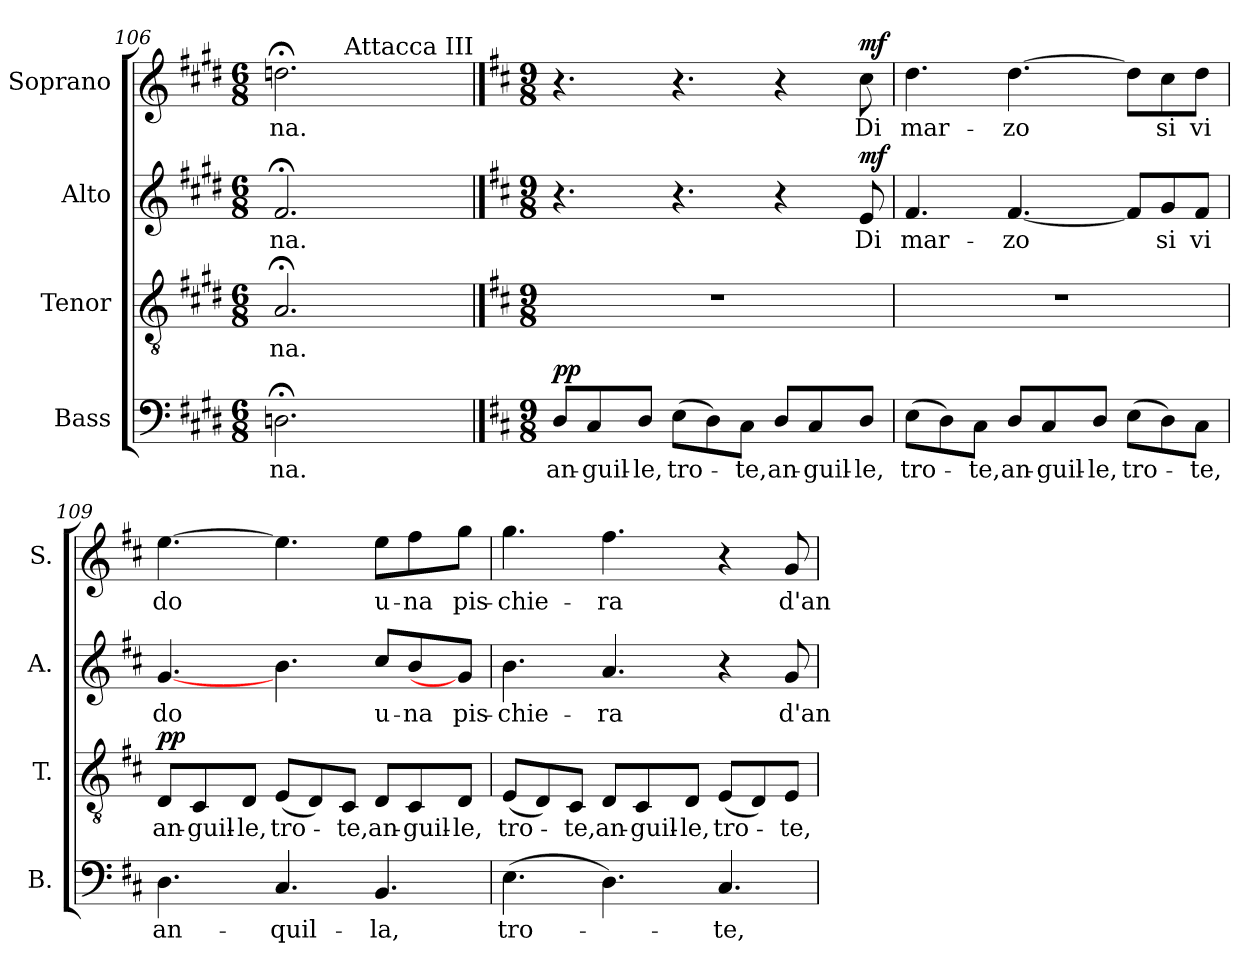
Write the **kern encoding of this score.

**kern	**text	**dynam	**kern	**text	**dynam	**kern	**text	**dynam	**kern	**text	**dynam
*part4	*part4	*part4	*part3	*part3	*part3	*part2	*part2	*part2	*part1	*part1	*part1
*staff4	*staff4	*staff4	*staff3	*staff3	*staff3	*staff2	*staff2	*staff2	*staff1	*staff1	*staff1
*I"Bass	*	*	*I"Tenor	*	*	*I"Alto	*	*	*I"Soprano	*	*
*I'B.	*	*	*I'T.	*	*	*I'A.	*	*	*I'S.	*	*
*clefF4	*	*	*clefGv2	*	*	*clefG2	*	*	*clefG2	*	*
*	*	*	*ITrd7c12	*	*	*	*	*	*	*	*
*k[f#c#g#d#]	*	*	*k[f#c#g#d#]	*	*	*k[f#c#g#d#]	*	*	*k[f#c#g#d#]	*	*
*E:	*	*	*E:	*	*	*E:	*	*	*E:	*	*
*M6/8	*	*	*M6/8	*	*	*M6/8	*	*	*M6/8	*	*
=106	=106	=106	=106	=106	=106	=106	=106	=106	=106	=106	=106
!	!LO:LY:b:color=#000000	!	!	!	!	!	!	!	!	!	!
!	!	!	!	!LO:LY:b:color=#000000	!	!	!	!	!	!	!
!	!	!	!	!	!	!	!LO:LY:b:color=#000000	!	!	!	!
!	!	!	!	!	!	!	!	!	!	!LO:LY:b:color=#000000	!
*	*	*	*	*	*	*	*	*	*^	*	*
2.Dn;i\	-na.	.	2.AA;i/	-na.	.	2.f#;i/	-na.	.	2.ddn;i\	4ryy	-na.	.
.	.	.	.	.	.	.	.	.	.	32ryy	.	.
.	.	.	.	.	.	.	.	.	.	512.ryy	.	.
!	!	!	!	!	!	!	!	!	!	!LO:TX:a:t=Attacca III	!	!
.	.	.	.	.	.	.	.	.	.	4ryy	.	.
.	.	.	.	.	.	.	.	.	.	8ryy	.	.
.	.	.	.	.	.	.	.	.	.	16ryy	.	.
.	.	.	.	.	.	.	.	.	.	64ryy	.	.
.	.	.	.	.	.	.	.	.	.	128ryy	.	.
.	.	.	.	.	.	.	.	.	.	256ryy	.	.
.	.	.	.	.	.	.	.	.	.	1024ryy	.	.
*	*	*	*	*	*	*	*	*	*v	*v	*	*
!!LO:LB:g=z
==107	==107	==107	==107	==107	==107	==107	==107	==107	==107	==107	==107
*k[f#c#]	*	*	*k[f#c#]	*	*	*k[f#c#]	*	*	*k[f#c#]	*	*
*D:	*	*	*D:	*	*	*D:	*	*	*D:	*	*
*M9/8	*	*	*M9/8	*	*	*M9/8	*	*	*M9/8	*	*
*	*	*	*	*	*	*	*	*	*MM80	*	*
*	*	*	*	*	*	*	*	*	*^	*	*
!	!LO:LY:b:color=#000000	!	!LO:N:vis=1	!	!	!	!	!	!	!	!	!
*	*	*	*	*	*	*	*	*	*v	*v	*	*
8Di/L	an-	pp	8%9r	.	.	4.r	.	.	4.r	.	.
!	!LO:LY:b:color=#000000	!	!	!	!	!	!	!	!	!	!
8C#i/	-guil-	.	.	.	.	.	.	.	.	.	.
!	!LO:LY:b:color=#000000	!	!	!	!	!	!	!	!	!	!
8Di/J	-le,	.	.	.	.	.	.	.	.	.	.
!	!LO:LY:b:color=#000000	!	!	!	!	!	!	!	!	!	!
(8Ei\L	tro-	.	.	.	.	4.r	.	.	4.r	.	.
8Di\)	.	.	.	.	.	.	.	.	.	.	.
!	!LO:LY:b:color=#000000	!	!	!	!	!	!	!	!	!	!
8C#i\J	-te,	.	.	.	.	.	.	.	.	.	.
!	!LO:LY:b:color=#000000	!	!	!	!	!	!	!	!	!	!
8Di/L	an-	.	.	.	.	4r	.	.	4r	.	.
!	!LO:LY:b:color=#000000	!	!	!	!	!	!	!	!	!	!
8C#i/	-guil-	.	.	.	.	.	.	.	.	.	.
!	!LO:LY:b:color=#000000	!	!	!	!	!	!	!	!	!	!
!	!	!	!	!	!	!	!LO:LY:b:color=#000000	!	!	!	!
!	!	!	!	!	!	!	!	!	!	!LO:LY:b:color=#000000	!
8Di/J	-le,	.	.	.	.	8ei/	Di	mf	8cc#i\	Di	mf
=108	=108	=108	=108	=108	=108	=108	=108	=108	=108	=108	=108
!	!LO:LY:b:color=#000000	!	!LO:N:vis=1	!	!	!	!	!	!	!	!
!	!	!	!	!	!	!	!LO:LY:b:color=#000000	!	!	!	!
!	!	!	!	!	!	!	!	!	!	!LO:LY:b:color=#000000	!
(8Ei\L	tro-	.	8%9r	.	.	4.f#i/	mar-	.	4.ddi\	mar-	.
8Di\)	.	.	.	.	.	.	.	.	.	.	.
!	!LO:LY:b:color=#000000	!	!	!	!	!	!	!	!	!	!
8C#i\J	-te,	.	.	.	.	.	.	.	.	.	.
!	!LO:LY:b:color=#000000	!	!	!	!	!	!	!	!	!	!
!	!	!	!	!	!	!	!LO:LY:b:color=#000000	!	!	!	!
!	!	!	!	!	!	!	!	!	!	!LO:LY:b:color=#000000	!
8Di/L	an-	.	.	.	.	[<4.f#i/	-zo	.	[>4.ddi\	-zo	.
!	!LO:LY:b:color=#000000	!	!	!	!	!	!	!	!	!	!
8C#i/	-guil-	.	.	.	.	.	.	.	.	.	.
!	!LO:LY:b:color=#000000	!	!	!	!	!	!	!	!	!	!
8Di/J	-le,	.	.	.	.	.	.	.	.	.	.
!	!LO:LY:b:color=#000000	!	!	!	!	!	!	!	!	!	!
(8Ei\L	tro-	.	.	.	.	8f#i/L]	.	.	8ddi\L]	.	.
!	!	!	!	!	!	!	!LO:LY:b:color=#000000	!	!	!	!
!	!	!	!	!	!	!	!	!	!	!LO:LY:b:color=#000000	!
8Di\)	.	.	.	.	.	8gi/	si	.	8cc#i\	si	.
!	!LO:LY:b:color=#000000	!	!	!	!	!	!	!	!	!	!
!	!	!	!	!	!	!	!LO:LY:b:color=#000000	!	!	!	!
!	!	!	!	!	!	!	!	!	!	!LO:LY:b:color=#000000	!
8C#i\J	-te,	.	.	.	.	8f#i/J	vi	.	8ddi\J	vi	.
=109	=109	=109	=109	=109	=109	=109	=109	=109	=109	=109	=109
!	!LO:LY:b:color=#000000	!	!	!	!	!	!	!	!	!	!
!	!	!	!	!LO:LY:b:color=#000000	!	!	!	!	!	!	!
!	!	!	!	!	!	!	!LO:LY:b:color=#000000	!	!	!	!
!	!	!	!	!	!	!	!	!	!	!LO:LY:b:color=#000000	!
4.Di\	an-	.	8DDi/L	an-	pp	[<4.gi/	do	.	[>4.eei\	do	.
!	!	!	!	!LO:LY:b:color=#000000	!	!	!	!	!	!	!
.	.	.	8CC#i/	-guil-	.	.	.	.	.	.	.
!	!	!	!	!LO:LY:b:color=#000000	!	!	!	!	!	!	!
.	.	.	8DDi/J	-le,	.	.	.	.	.	.	.
!	!LO:LY:b:color=#000000	!	!	!	!	!	!	!	!	!	!
!	!	!	!	!LO:LY:b:color=#000000	!	!	!	!	!	!	!
4.C#i/	-quil-	.	(8EEi/L	tro-	.	4.bi\	.	.	4.eei\]	.	.
.	.	.	8DDi/)	.	.	.	.	.	.	.	.
!	!	!	!	!LO:LY:b:color=#000000	!	!	!	!	!	!	!
.	.	.	8CC#i/J	-te,	.	.	.	.	.	.	.
!	!LO:LY:b:color=#000000	!	!	!	!	!	!	!	!	!	!
!	!	!	!	!LO:LY:b:color=#000000	!	!	!	!	!	!	!
!	!	!	!	!	!	!	!LO:LY:b:color=#000000	!	!	!	!
!	!	!	!	!	!	!	!	!	!	!LO:LY:b:color=#000000	!
4.BBi/	-la,	.	8DDi/L	an-	.	8cc#i/L	u-	.	8eei\L	u-	.
!	!	!	!	!LO:LY:b:color=#000000	!	!	!	!	!	!	!
!	!	!	!	!	!	!	!LO:LY:b:color=#000000	!	!	!	!
!	!	!	!	!	!	!	!	!	!	!LO:LY:b:color=#000000	!
.	.	.	8CC#i/	-guil-	.	8bi/	-na	.	8ff#i\	-na	.
!	!	!	!	!LO:LY:b:color=#000000	!	!	!	!	!	!	!
!	!	!	!	!	!	!	!LO:LY:b:color=#000000	!	!	!	!
!	!	!	!	!	!	!	!	!	!	!LO:LY:b:color=#000000	!
.	.	.	8DDi/J	-le,	.	8gi/J]	pis-	.	8ggi\J	pis-	.
!!LO:LB:g=z
=110	=110	=110	=110	=110	=110	=110	=110	=110	=110	=110	=110
!	!LO:LY:b:color=#000000	!	!	!	!	!	!	!	!	!	!
!	!	!	!	!LO:LY:b:color=#000000	!	!	!	!	!	!	!
!	!	!	!	!	!	!	!LO:LY:b:color=#000000	!	!	!	!
!	!	!	!	!	!	!	!	!	!	!LO:LY:b:color=#000000	!
(4.Ei\	tro-	.	(8EEi/L	tro-	.	4.bi\	-chie-	.	4.ggi\	-chie-	.
.	.	.	8DDi/)	.	.	.	.	.	.	.	.
!	!	!	!	!LO:LY:b:color=#000000	!	!	!	!	!	!	!
.	.	.	8CC#i/J	-te,	.	.	.	.	.	.	.
!	!	!	!	!LO:LY:b:color=#000000	!	!	!	!	!	!	!
!	!	!	!	!	!	!	!LO:LY:b:color=#000000	!	!	!	!
!	!	!	!	!	!	!	!	!	!	!LO:LY:b:color=#000000	!
4.Di\)	.	.	8DDi/L	an-	.	4.ai/	-ra	.	4.ff#i\	-ra	.
!	!	!	!	!LO:LY:b:color=#000000	!	!	!	!	!	!	!
.	.	.	8CC#i/	-guil-	.	.	.	.	.	.	.
!	!	!	!	!LO:LY:b:color=#000000	!	!	!	!	!	!	!
.	.	.	8DDi/J	-le,	.	.	.	.	.	.	.
!	!LO:LY:b:color=#000000	!	!	!	!	!	!	!	!	!	!
!	!	!	!	!LO:LY:b:color=#000000	!	!	!	!	!	!	!
4.C#i/	-te,	.	(8EEi/L	tro-	.	4r	.	.	4r	.	.
.	.	.	8DDi/)	.	.	.	.	.	.	.	.
!	!	!	!	!LO:LY:b:color=#000000	!	!	!	!	!	!	!
!	!	!	!	!	!	!	!LO:LY:b:color=#000000	!	!	!	!
!	!	!	!	!	!	!	!	!	!	!LO:LY:b:color=#000000	!
.	.	.	8EEi/J	-te,	.	8gi/	d'an-	.	8gi/	d'an-	.
=	=	=	=	=	=	=	=	=	=	=	=
*-	*-	*-	*-	*-	*-	*-	*-	*-	*-	*-	*-
